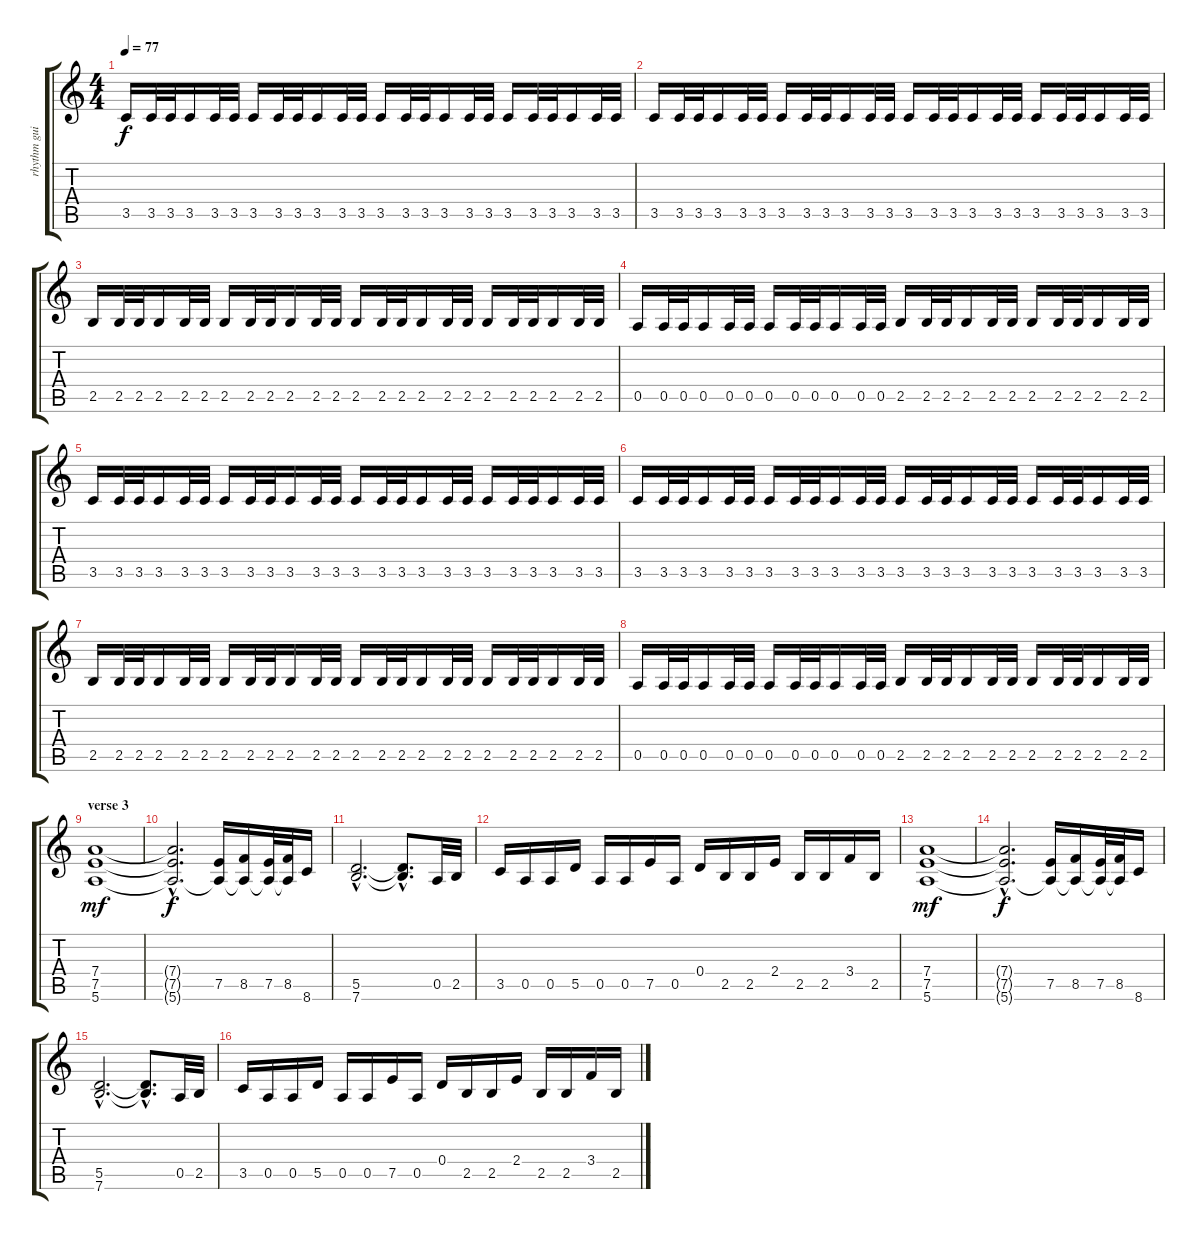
\track ("rhythm guitar 2" "rhythm gui") {instrument overdrivenguitar}
\staff {score tabs}
\tuning (E4 B3 G3 D3 A2 E2) {hide}
\ts (4 4)
\section ("" "")
\tempo 77
\clef g2
\ks c
3.5.16{dy f} 3.5.32 3.5.32 3.5.16 3.5.32 3.5.32 3.5.16 3.5.32 3.5.32 3.5.16 3.5.32 3.5.32 3.5.16 3.5.32 3.5.32 3.5.16 3.5.32 3.5.32 3.5.16 3.5.32 3.5.32 3.5.16 3.5.32 3.5.32 |
3.5.16 3.5.32 3.5.32 3.5.16 3.5.32 3.5.32 3.5.16 3.5.32 3.5.32 3.5.16 3.5.32 3.5.32 3.5.16 3.5.32 3.5.32 3.5.16 3.5.32 3.5.32 3.5.16 3.5.32 3.5.32 3.5.16 3.5.32 3.5.32 |
2.5.16 2.5.32 2.5.32 2.5.16 2.5.32 2.5.32 2.5.16 2.5.32 2.5.32 2.5.16 2.5.32 2.5.32 2.5.16 2.5.32 2.5.32 2.5.16 2.5.32 2.5.32 2.5.16 2.5.32 2.5.32 2.5.16 2.5.32 2.5.32 |
0.5.16 0.5.32 0.5.32 0.5.16 0.5.32 0.5.32 0.5.16 0.5.32 0.5.32 0.5.16 0.5.32 0.5.32 2.5.16 2.5.32 2.5.32 2.5.16 2.5.32 2.5.32 2.5.16 2.5.32 2.5.32 2.5.16 2.5.32 2.5.32 |
3.5.16 3.5.32 3.5.32 3.5.16 3.5.32 3.5.32 3.5.16 3.5.32 3.5.32 3.5.16 3.5.32 3.5.32 3.5.16 3.5.32 3.5.32 3.5.16 3.5.32 3.5.32 3.5.16 3.5.32 3.5.32 3.5.16 3.5.32 3.5.32 |
3.5.16 3.5.32 3.5.32 3.5.16 3.5.32 3.5.32 3.5.16 3.5.32 3.5.32 3.5.16 3.5.32 3.5.32 3.5.16 3.5.32 3.5.32 3.5.16 3.5.32 3.5.32 3.5.16 3.5.32 3.5.32 3.5.16 3.5.32 3.5.32 |
2.5.16 2.5.32 2.5.32 2.5.16 2.5.32 2.5.32 2.5.16 2.5.32 2.5.32 2.5.16 2.5.32 2.5.32 2.5.16 2.5.32 2.5.32 2.5.16 2.5.32 2.5.32 2.5.16 2.5.32 2.5.32 2.5.16 2.5.32 2.5.32 |
0.5.16 0.5.32 0.5.32 0.5.16 0.5.32 0.5.32 0.5.16 0.5.32 0.5.32 0.5.16 0.5.32 0.5.32 2.5.16 2.5.32 2.5.32 2.5.16 2.5.32 2.5.32 2.5.16 2.5.32 2.5.32 2.5.16 2.5.32 2.5.32 |
\section ("" "verse 3")
(7.4 7.5 5.6).1{dy mf} |
(7.4{hac t} 7.5{hac t} 5.6{hac t}).2{d dy f} (7.5 5.6{t}).16 (8.5 5.6{t}).16 (7.5 5.6{t}).32 (8.5 5.6{t}).32 8.6.16 |
(5.5{hac} 7.6{hac}).2{d} (5.5{hac t} 7.6{hac t}).8{d} 0.5.32 2.5.32 |
3.5.16 0.5.16 0.5.16 5.5.16 0.5.16 0.5.16 7.5.16 0.5.16 0.4.16 2.5.16 2.5.16 2.4.16 2.5.16 2.5.16 3.4.16 2.5.16 |
(7.4 7.5 5.6).1{dy mf} |
(7.4{hac t} 7.5{hac t} 5.6{hac t}).2{d dy f} (7.5 5.6{t}).16 (8.5 5.6{t}).16 (7.5 5.6{t}).32 (8.5 5.6{t}).32 8.6.16 |
(5.5{hac} 7.6{hac}).2{d} (5.5{hac t} 7.6{hac t}).8{d} 0.5.32 2.5.32 |
3.5.16 0.5.16 0.5.16 5.5.16 0.5.16 0.5.16 7.5.16 0.5.16 0.4.16 2.5.16 2.5.16 2.4.16 2.5.16 2.5.16 3.4.16 2.5.16
